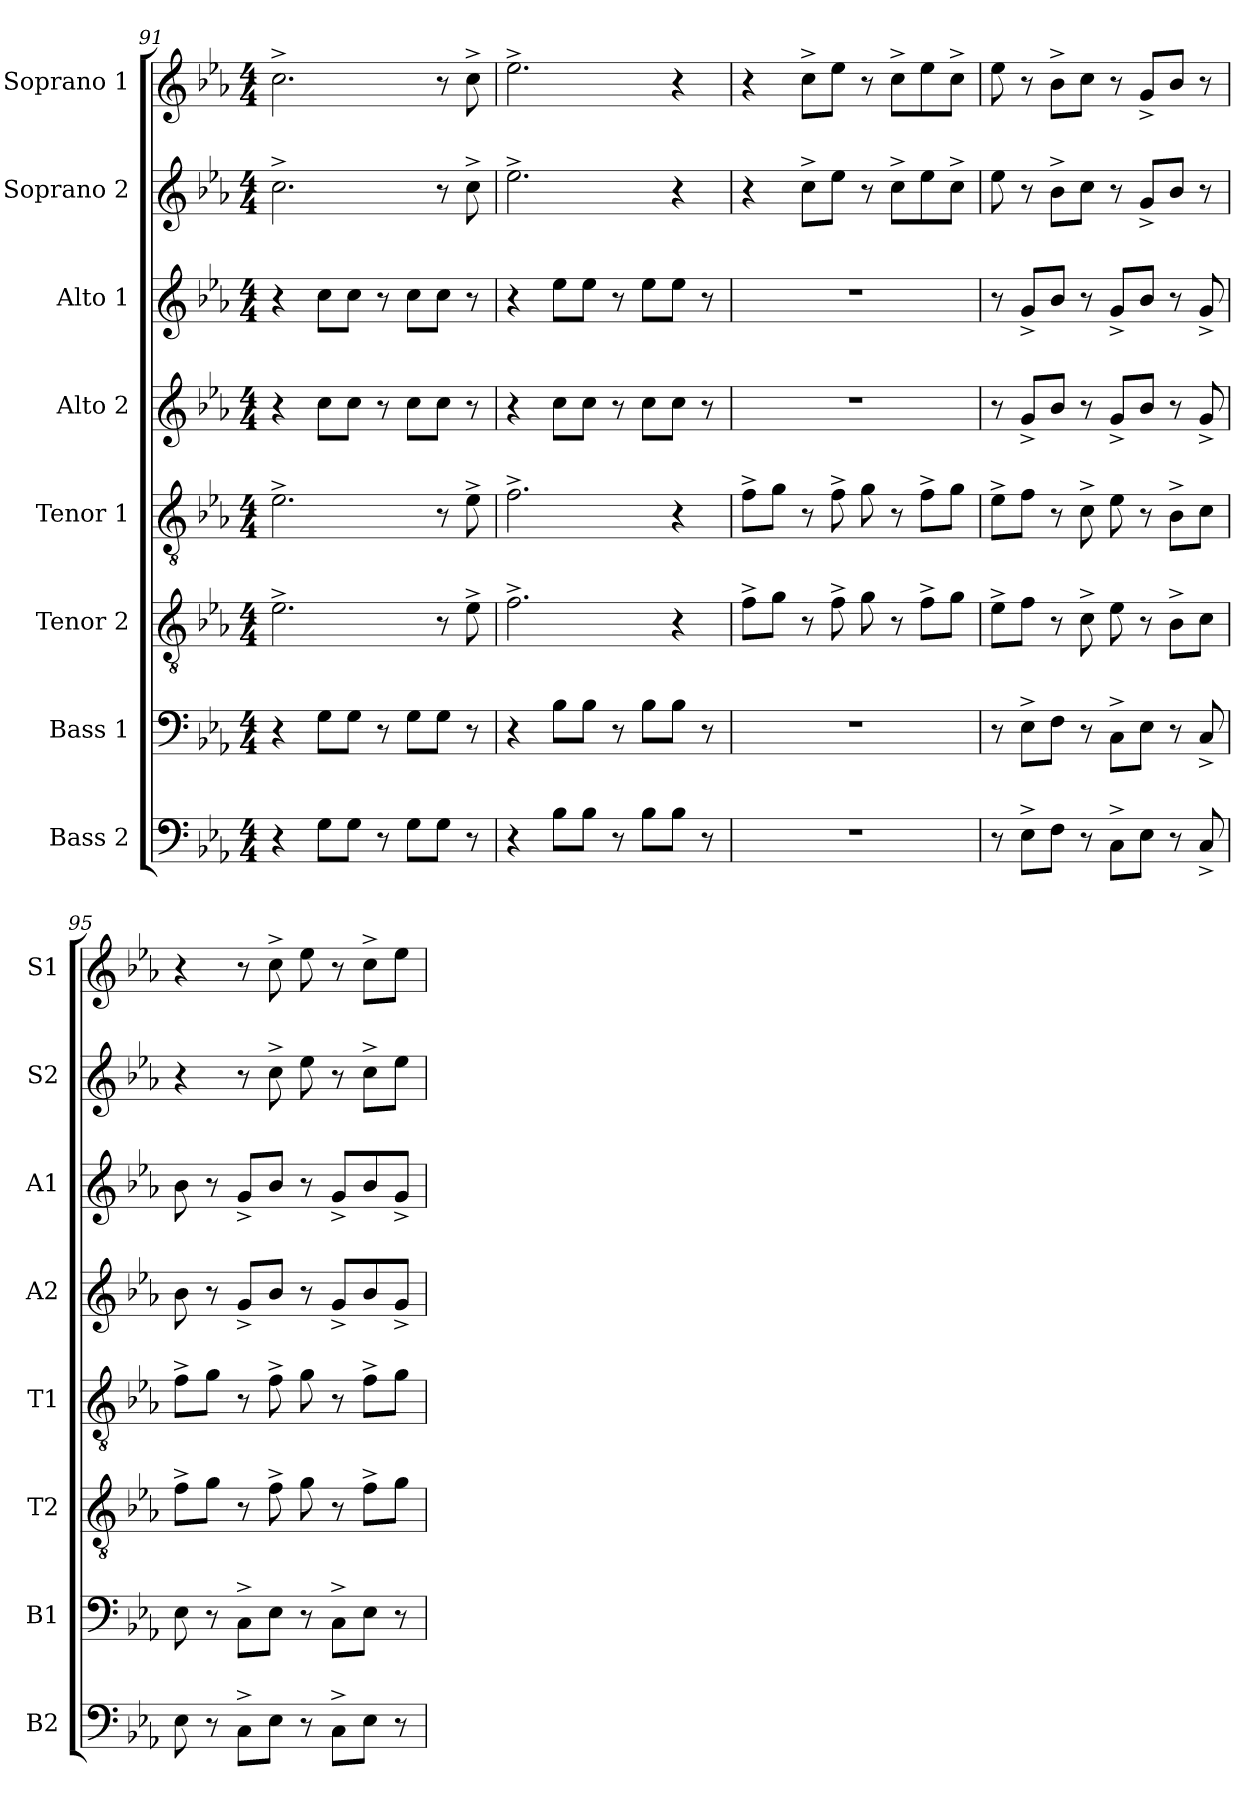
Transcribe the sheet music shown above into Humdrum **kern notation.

**kern	**kern	**kern	**kern	**kern	**kern	**kern	**kern
*part8	*part7	*part6	*part5	*part4	*part3	*part2	*part1
*staff8	*staff7	*staff6	*staff5	*staff4	*staff3	*staff2	*staff1
*I"Bass 2	*I"Bass 1	*I"Tenor 2	*I"Tenor 1	*I"Alto 2	*I"Alto 1	*I"Soprano 2	*I"Soprano 1
*I'B2	*I'B1	*I'T2	*I'T1	*I'A2	*I'A1	*I'S2	*I'S1
*clefF4	*clefF4	*clefGv2	*clefGv2	*clefG2	*clefG2	*clefG2	*clefG2
*k[b-e-a-]	*k[b-e-a-]	*k[b-e-a-]	*k[b-e-a-]	*k[b-e-a-]	*k[b-e-a-]	*k[b-e-a-]	*k[b-e-a-]
*M4/4	*M4/4	*M4/4	*M4/4	*M4/4	*M4/4	*M4/4	*M4/4
=91	=91	=91	=91	=91	=91	=91	=91
4r	4r	2.e-^\	2.e-^\	4r	4r	2.cc^\	2.cc^\
8G\L	8G\L	.	.	8cc\L	8cc\L	.	.
8G\J	8G\J	.	.	8cc\J	8cc\J	.	.
8r	8r	.	.	8r	8r	.	.
8G\L	8G\L	.	.	8cc\L	8cc\L	.	.
8G\J	8G\J	8r	8r	8cc\J	8cc\J	8r	8r
8r	8r	8e-^\	8e-^\	8r	8r	8cc^\	8cc^\
!!LO:PB:g=z
=92	=92	=92	=92	=92	=92	=92	=92
4r	4r	2.f^\	2.f^\	4r	4r	2.ee-^\	2.ee-^\
8B-\L	8B-\L	.	.	8cc\L	8ee-\L	.	.
8B-\J	8B-\J	.	.	8cc\J	8ee-\J	.	.
8r	8r	.	.	8r	8r	.	.
8B-\L	8B-\L	.	.	8cc\L	8ee-\L	.	.
8B-\J	8B-\J	4r	4r	8cc\J	8ee-\J	4r	4r
8r	8r	.	.	8r	8r	.	.
=93	=93	=93	=93	=93	=93	=93	=93
1r	1r	8f^\L	8f^\L	1r	1r	4r	4r
.	.	8g\J	8g\J	.	.	.	.
.	.	8r	8r	.	.	8cc^\L	8cc^\L
.	.	8f^\	8f^\	.	.	8ee-\J	8ee-\J
.	.	8g\	8g\	.	.	8r	8r
.	.	8r	8r	.	.	8cc^\L	8cc^\L
.	.	8f^\L	8f^\L	.	.	8ee-\	8ee-\
.	.	8g\J	8g\J	.	.	8cc^\J	8cc^\J
=94	=94	=94	=94	=94	=94	=94	=94
8r	8r	8e-^\L	8e-^\L	8r	8r	8ee-\	8ee-\
8E-^\L	8E-^\L	8f\J	8f\J	8g^/L	8g^/L	8r	8r
8F\J	8F\J	8r	8r	8b-/J	8b-/J	8b-^\L	8b-^\L
8r	8r	8c^\	8c^\	8r	8r	8cc\J	8cc\J
8C^\L	8C^\L	8e-\	8e-\	8g^/L	8g^/L	8r	8r
8E-\J	8E-\J	8r	8r	8b-/J	8b-/J	8g^/L	8g^/L
8r	8r	8B-^\L	8B-^\L	8r	8r	8b-/J	8b-/J
8C^/	8C^/	8c\J	8c\J	8g^/	8g^/	8r	8r
=95	=95	=95	=95	=95	=95	=95	=95
8E-\	8E-\	8f^\L	8f^\L	8b-\	8b-\	4r	4r
8r	8r	8g\J	8g\J	8r	8r	.	.
8C^\L	8C^\L	8r	8r	8g^/L	8g^/L	8r	8r
8E-\J	8E-\J	8f^\	8f^\	8b-/J	8b-/J	8cc^\	8cc^\
8r	8r	8g\	8g\	8r	8r	8ee-\	8ee-\
8C^\L	8C^\L	8r	8r	8g^/L	8g^/L	8r	8r
8E-\J	8E-\J	8f^\L	8f^\L	8b-/	8b-/	8cc^\L	8cc^\L
8r	8r	8g\J	8g\J	8g^/J	8g^/J	8ee-\J	8ee-\J
=	=	=	=	=	=	=	=
*-	*-	*-	*-	*-	*-	*-	*-
